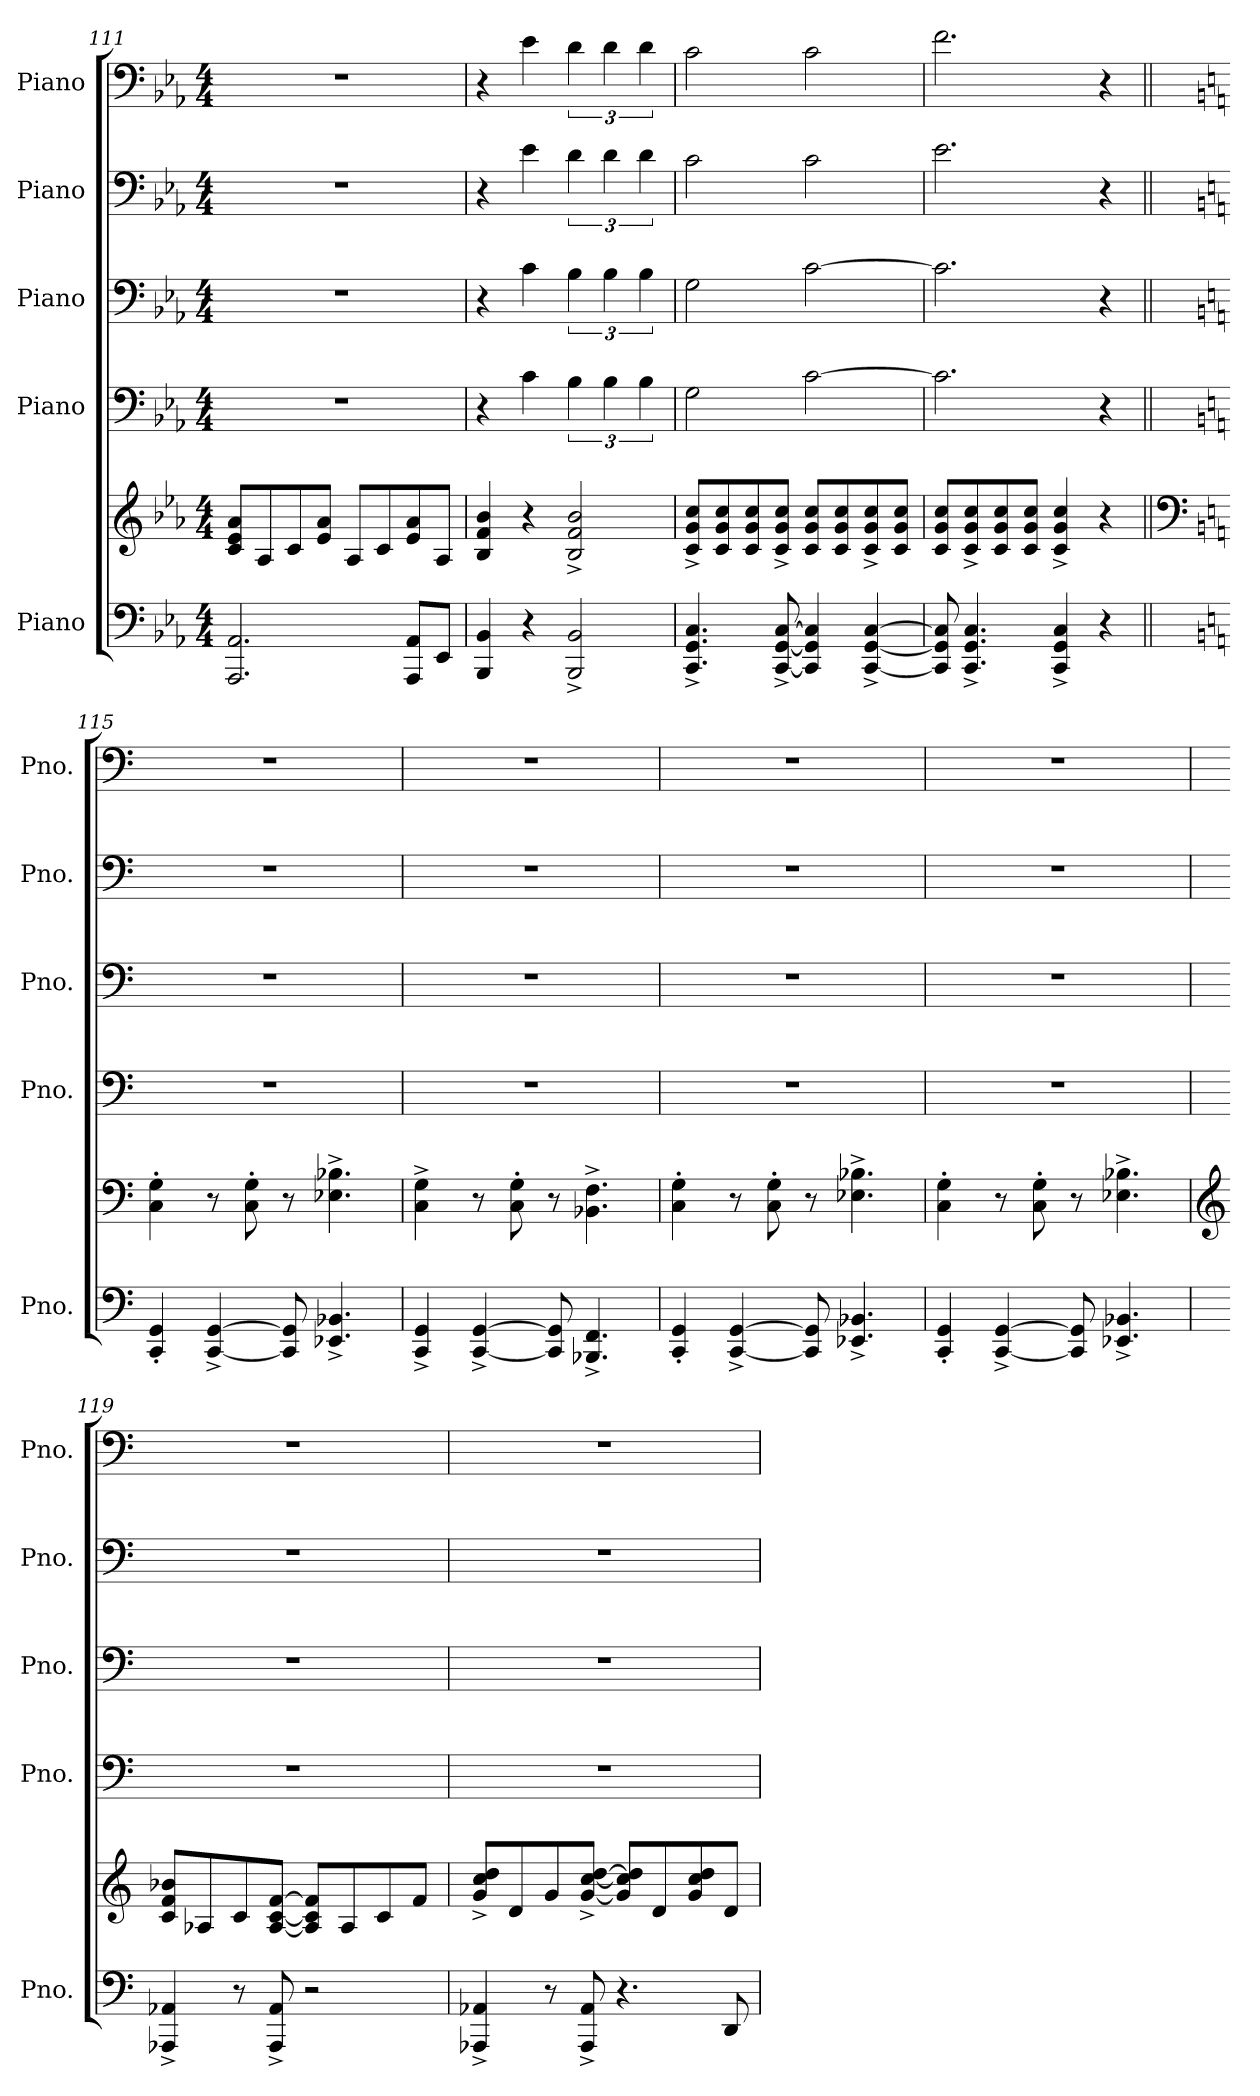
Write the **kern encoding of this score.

**kern	**kern	**kern	**kern	**kern	**kern
*part5	*part5	*part4	*part3	*part2	*part1
*staff6	*staff5	*staff4	*staff3	*staff2	*staff1
*I"Piano	*	*I"Piano	*I"Piano	*I"Piano	*I"Piano
*I'Pno.	*	*I'Pno.	*I'Pno.	*I'Pno.	*I'Pno.
!!LO:PB:g=z
*clefF4	*clefG2	*clefF4	*clefF4	*clefF4	*clefF4
*k[b-e-a-]	*k[b-e-a-]	*k[b-e-a-]	*k[b-e-a-]	*k[b-e-a-]	*k[b-e-a-]
*M4/4	*M4/4	*M4/4	*M4/4	*M4/4	*M4/4
=111	=111	=111	=111	=111	=111
2.AAA-/ 2.AA-/	8c/ 8e-/ 8a-/L	1r	1r	1r	1r
.	8A-/	.	.	.	.
.	8c/	.	.	.	.
.	8e-/ 8a-/J	.	.	.	.
.	8A-/L	.	.	.	.
.	8c/	.	.	.	.
8AAA-/ 8AA-/L	8e-/ 8a-/	.	.	.	.
8EE-/J	8A-/J	.	.	.	.
=112	=112	=112	=112	=112	=112
4BBB-/ 4BB-/	4B-/ 4f/ 4b-/	4r	4r	4r	4r
4r	4r	4c\	4c\	4e-\	4e-\
2BBB-/^ 2BB-/^	2B-/^ 2f/^ 2b-/^	6B-\	6B-\	6d\	6d\
.	.	6B-\	6B-\	6d\	6d\
.	.	6B-\	6B-\	6d\	6d\
=113	=113	=113	=113	=113	=113
4.CC/^ 4.GG/^ 4.C/^	8c/^ 8g/^ 8cc/^L	2G\	2G\	2c\	2c\
.	8c/ 8g/ 8cc/	.	.	.	.
.	8c/ 8g/ 8cc/	.	.	.	.
[8CC/^ [8GG/^ [8C/^	8c/^ 8g/^ 8cc/^J	.	.	.	.
4CC/] 4GG/] 4C/]	8c/ 8g/ 8cc/L	[2c\	[2c\	2c\	2c\
.	8c/ 8g/ 8cc/	.	.	.	.
[4CC/^ [4GG/^ [4C/^	8c/^ 8g/^ 8cc/^	.	.	.	.
.	8c/ 8g/ 8cc/J	.	.	.	.
=114	=114	=114	=114	=114	=114
8CC/] 8GG/] 8C/]	8c/ 8g/ 8cc/L	2.c\]	2.c\]	2.e-\	2.f\
4.CC/^ 4.GG/^ 4.C/^	8c/^ 8g/^ 8cc/^	.	.	.	.
.	8c/ 8g/ 8cc/	.	.	.	.
.	8c/ 8g/ 8cc/J	.	.	.	.
4CC/^ 4GG/^ 4C/^	4c/^ 4g/^ 4cc/^	.	.	.	.
4r	4r	4r	4r	4r	4r
!!LO:LB:g=z
=115||	=115||	=115||	=115||	=115||	=115||
*	*clefF4	*	*	*	*
*k[]	*k[]	*k[]	*k[]	*k[]	*k[]
4CC/' 4GG/'	4C\' 4G\'	1r	1r	1r	1r
[4CC/^ [4GG/^	8r	.	.	.	.
.	8C\' 8G\'	.	.	.	.
8CC/] 8GG/]	8r	.	.	.	.
4.EE-X/^ 4.BB-X/^	4.E-X\^ 4.B-X\^	.	.	.	.
=116	=116	=116	=116	=116	=116
4CC/^ 4GG/^	4C\^ 4G\^	1r	1r	1r	1r
[4CC/^ [4GG/^	8r	.	.	.	.
.	8C\' 8G\'	.	.	.	.
8CC/] 8GG/]	8r	.	.	.	.
4.BBB-X/^ 4.FF/^	4.BB-X\^ 4.F\^	.	.	.	.
=117	=117	=117	=117	=117	=117
4CC/' 4GG/'	4C\' 4G\'	1r	1r	1r	1r
[4CC/^ [4GG/^	8r	.	.	.	.
.	8C\' 8G\'	.	.	.	.
8CC/] 8GG/]	8r	.	.	.	.
4.EE-X/^ 4.BB-X/^	4.E-X\^ 4.B-X\^	.	.	.	.
=118	=118	=118	=118	=118	=118
4CC/' 4GG/'	4C\' 4G\'	1r	1r	1r	1r
[4CC/^ [4GG/^	8r	.	.	.	.
.	8C\' 8G\'	.	.	.	.
8CC/] 8GG/]	8r	.	.	.	.
4.EE-X/^ 4.BB-X/^	4.E-X\^ 4.B-X\^	.	.	.	.
=119	=119	=119	=119	=119	=119
*	*clefG2	*	*	*	*
4AAA-X/^ 4AA-X/^	8c/ 8f/ 8b-X/L	1r	1r	1r	1r
.	8A-X/	.	.	.	.
8r	8c/	.	.	.	.
8AAA-/^ 8AA-/^	[8A-/ [8c/ [8f/J	.	.	.	.
2r	8A-/] 8c/] 8f/]L	.	.	.	.
.	8A-/	.	.	.	.
.	8c/	.	.	.	.
.	8f/J	.	.	.	.
!!LO:PB:g=z
=120	=120	=120	=120	=120	=120
4AAA-X/^ 4AA-X/^	8g/^ 8cc/^ 8dd/^L	1r	1r	1r	1r
.	8d/	.	.	.	.
8r	8g/	.	.	.	.
8AAA-/^ 8AA-/^	[8g/^ [8cc/^ [8dd/^J	.	.	.	.
4.r	8g/] 8cc/] 8dd/]L	.	.	.	.
.	8d/	.	.	.	.
.	8g/ 8cc/ 8dd/	.	.	.	.
8DD/	8d/J	.	.	.	.
=	=	=	=	=	=
*-	*-	*-	*-	*-	*-
